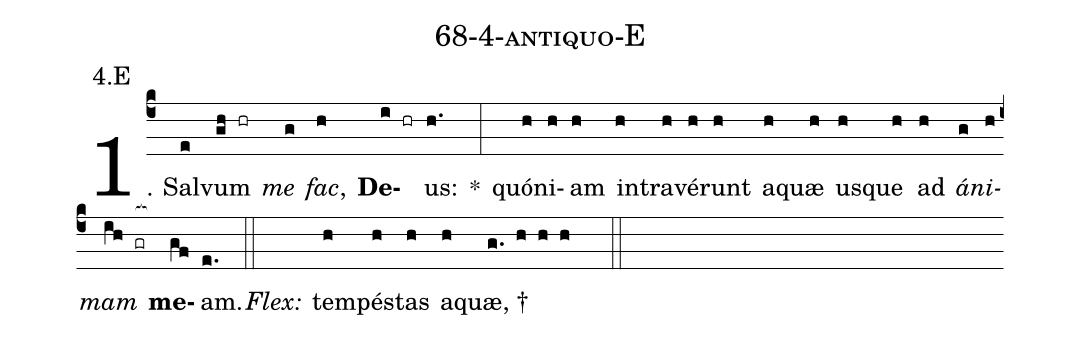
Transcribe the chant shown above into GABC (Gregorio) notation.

name: 68-4-antiquo-E;
annotation: 4.E;
%%
(c4)1. Sal(e)vum(gh hr) <i>me</i>(g) <i>fac</i>,(h) <b>De</b>(i hr)us:(h.) *(:) quón(h)i(h)am(h) in(h)tra(h)vé(h)runt(h) a(h)quæ(h) us(h)que(h) ad(h) <i>á</i>(g)<i>ni</i>(h)<i>mam</i>(ih gr[ocb:1{]) <b>me</b>(gf[ocb:0}])am.(e.) (::)
<i>Flex:</i>()  tem(h)pés(h)tas(h) a(h)quæ, †(g. h h h  ::)
